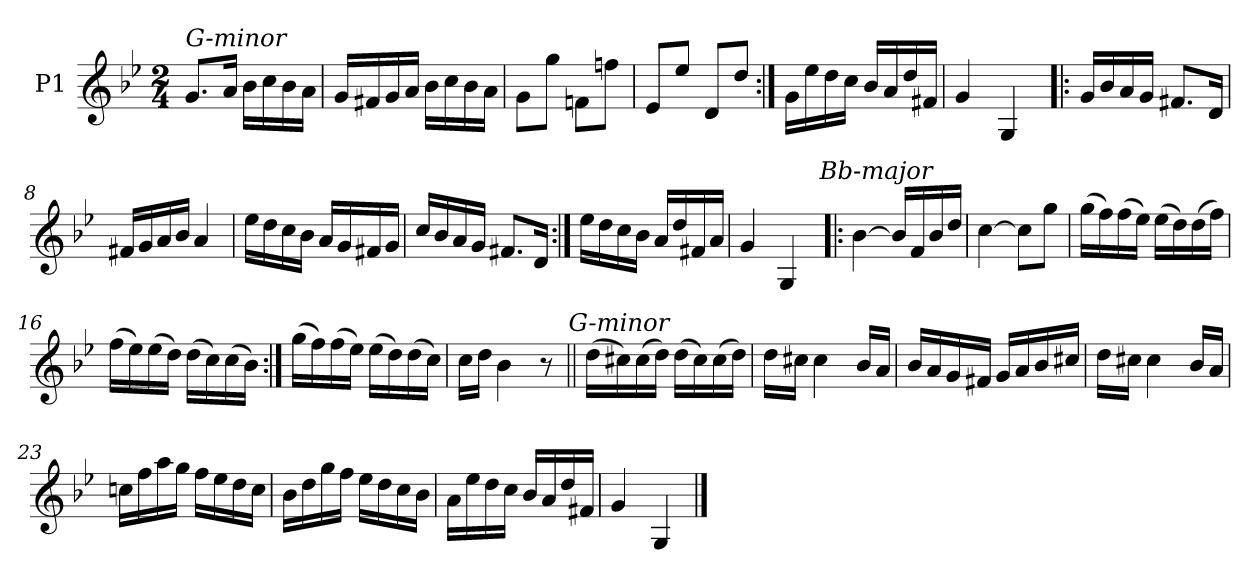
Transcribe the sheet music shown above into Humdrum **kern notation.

**kern
*part1
*staff1
*I"P1
*clefG2
*k[b-e-]
*g:
*M2/4
=1
!LO:TX:a:i:t=G-minor
8.gL
16aJk
16b-LL
16cc
16b-
16aJJ
=2
16gLL
16f#X
16g
16aJJ
16b-LL
16cc
16b-
16aJJ
=3
8gL
8ggJ
8fnL
8ffnJ
=4
8e-L
8ee-J
8dL
8ddJ
=5:|!
16gLL
16ee-
16dd
16ccJJ
16b-LL
16a
16dd
16f#XJJ
=6
4g
4G
=7!|:
16gLL
16b-
16a
16gJJ
8.f#XL
16dJk
=8
16f#XLL
16g
16a
16b-JJ
4a
=9
16ee-LL
16dd
16cc
16b-JJ
16aLL
16g
16f#X
16gJJ
=10
16ccLL
16b-
16a
16gJJ
8.f#XL
16dJk
=11:|!
16ee-LL
16dd
16cc
16b-JJ
16aLL
16dd
16f#X
16aJJ
=12
4g
4G
!LO:TX:a:i:t=Bb-major
=13!|:
[4b-
16b-LL]
16f
16b-
16ddJJ
=14
[4cc
8ccL]
8ggJ
=15
(16ggLL
16ff)
(16ff
16ee-JJ)
(16ee-LL
16dd)
(16dd
16ffJJ)
=16
(16ffLL
16ee-)
(16ee-
16ddJJ)
(16ddLL
16cc)
(16cc
16b-JJ)
=17:|!
(16ggLL
16ff)
(16ff
16ee-JJ)
(16ee-LL
16dd)
(16dd
16ccJJ)
=18
16ccLL
16ddJJ
4b-
8r
!LO:TX:a:i:t=G-minor
=19||
(16ddLL
16cc#X)
(16cc#
16ddJJ)
(16ddLL
16cc#)
(16cc#
16ddJJ)
=20
16ddLL
16cc#XJJ
4cc#
16b-LL
16aJJ
=21
16b-LL
16a
16g
16f#XJJ
16gLL
16a
16b-
16cc#XJJ
=22
16ddLL
16cc#XJJ
4cc#
16b-LL
16aJJ
=23
16ccnLL
16ff
16aa
16ggJJ
16ffLL
16ee-
16dd
16ccJJ
=24
16b-LL
16dd
16gg
16ffJJ
16ee-LL
16dd
16cc
16b-JJ
=25
16aLL
16ee-
16dd
16ccJJ
16b-LL
16a
16dd
16f#XJJ
=26
4g
4G
==
*-
